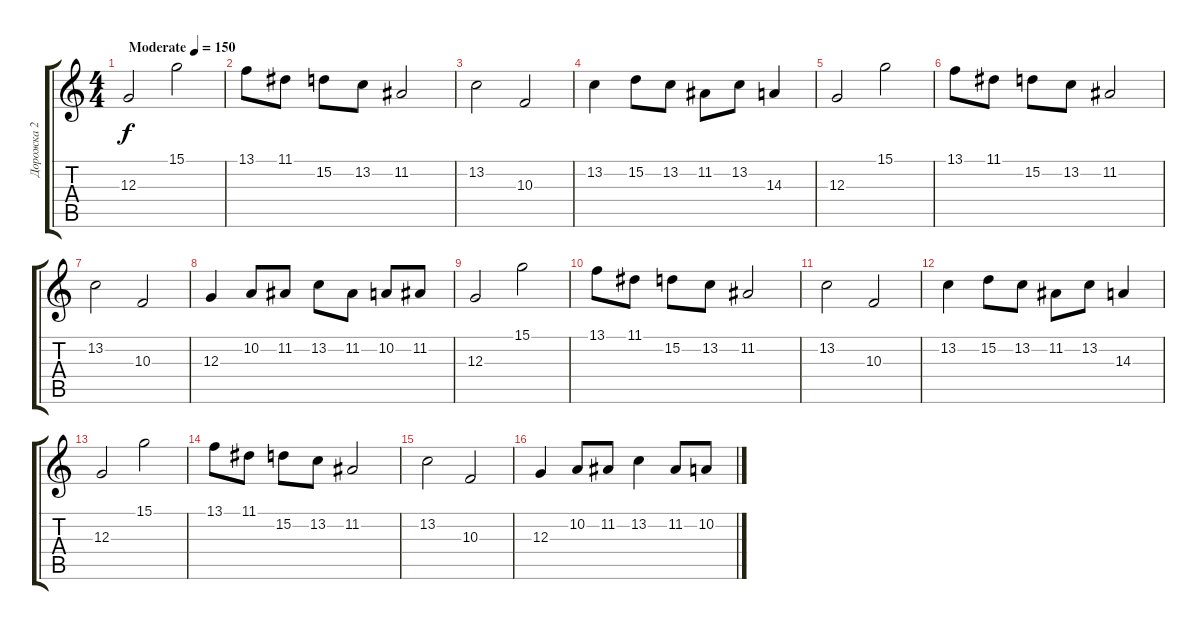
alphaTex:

\track ("Дорожка 2" "Дорожка 2") {instrument stringensemble1}
\staff {score tabs}
\tuning (E4 B3 G3 D3 A2 E2) {hide}
\ts (4 4)
\tempo (150 "Moderate")
\clef g2
\ks c
12.3.2{dy f instrument stringensemble1} 15.1.2 |
13.1.8 11.1.8 15.2.8 13.2.8 11.2.2 |
13.2.2 10.3.2 |
13.2.4 15.2.8 13.2.8 11.2.8 13.2.8 14.3.4 |
12.3.2 15.1.2 |
13.1.8 11.1.8 15.2.8 13.2.8 11.2.2 |
13.2.2 10.3.2 |
12.3.4 10.2.8 11.2.8 13.2.8 11.2.8 10.2.8 11.2.8 |
12.3.2 15.1.2 |
13.1.8 11.1.8 15.2.8 13.2.8 11.2.2 |
13.2.2 10.3.2 |
13.2.4 15.2.8 13.2.8 11.2.8 13.2.8 14.3.4 |
12.3.2 15.1.2 |
13.1.8 11.1.8 15.2.8 13.2.8 11.2.2 |
13.2.2 10.3.2 |
12.3.4 10.2.8 11.2.8 13.2.4 11.2.8 10.2.8
